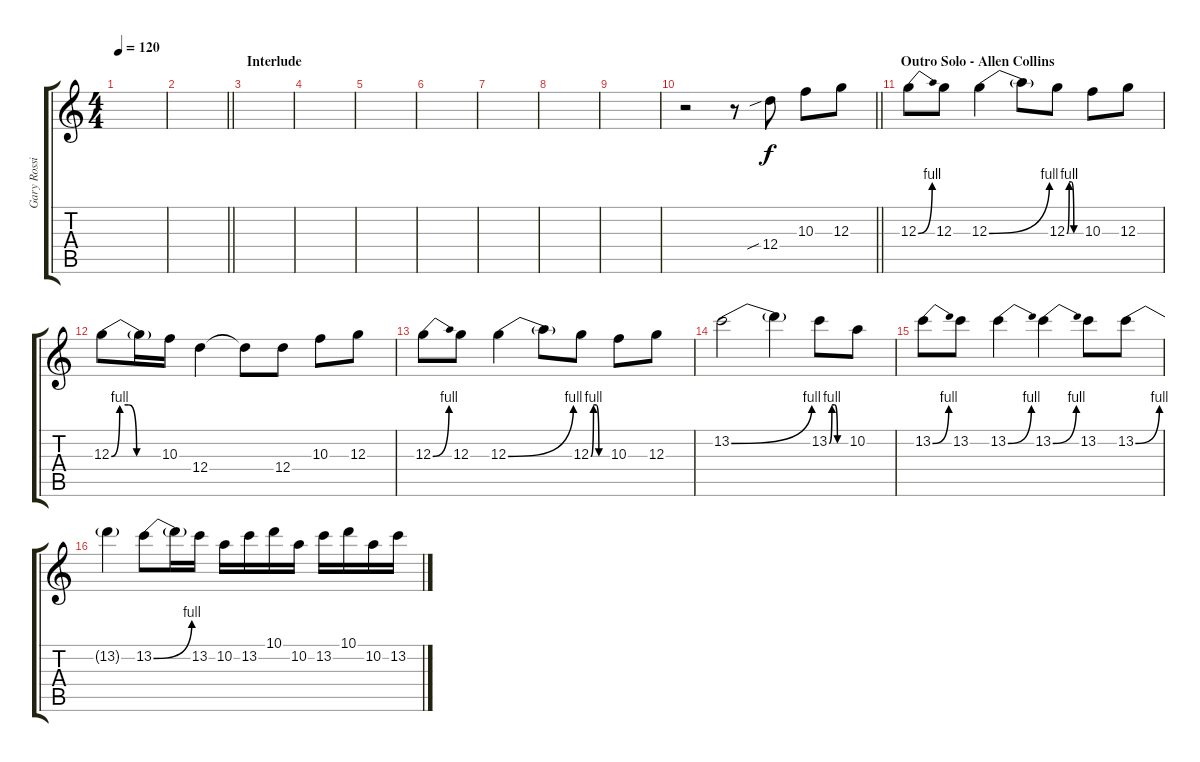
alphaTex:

\track ("Gary Rossingtron (Solos)" "Gary Rossi") {instrument overdrivenguitar}
\staff {score tabs}
\tuning (E4 B3 G3 D3 A2 E2) {hide}
\ts (4 4)
\tempo 120
\clef g2
\ks c
|
\barLineRight lightlight
|
\section ("" "Interlude")
|
|
|
|
|
|
|
\barLineRight lightlight
r.2{instrument distortionguitar} r.8 12.4{sib}.8 10.3.8 12.3.8 |
\section ("" "Outro Solo - Allen Collins")
12.3{be (bend 0 0 60 4)}.8 12.3.8 12.3{be (bend 0 0 60 4)}.4 12.3{t}.8 12.3{be (custom 0 0 10 4 20 4 30 0 60 0)}.8 10.3.8 12.3.8 |
12.3{be (custom 0 0 10 4 20 4 30 0 60 0)}.8 12.3{t}.16 10.3.16 12.4.4 12.4{t}.8 12.4.8 10.3.8 12.3.8 |
12.3{be (bend 0 0 60 4)}.8 12.3.8 12.3{be (bend 0 0 60 4)}.4 12.3{t}.8 12.3{be (custom 0 0 10 4 20 4 30 0 60 0)}.8 10.3.8 12.3.8 |
13.2{be (bend 0 0 60 4)}.2 13.2{t}.4 13.2{be (custom 0 0 10 4 20 4 30 0 60 0)}.8 10.2.8 |
13.2{be (bend 0 0 60 4)}.8 13.2.8 13.2{be (bend 0 0 60 4)}.4 13.2{be (bend 0 0 60 4)}.4 13.2.8 13.2{be (bend 0 0 60 4)}.8 |
13.2{t}.4 13.2{be (bend 0 0 60 4)}.8 13.2{t}.16 13.2.16 10.2.16 13.2.16 10.1.16 10.2.16 13.2.16 10.1.16 10.2.16 13.2.16
